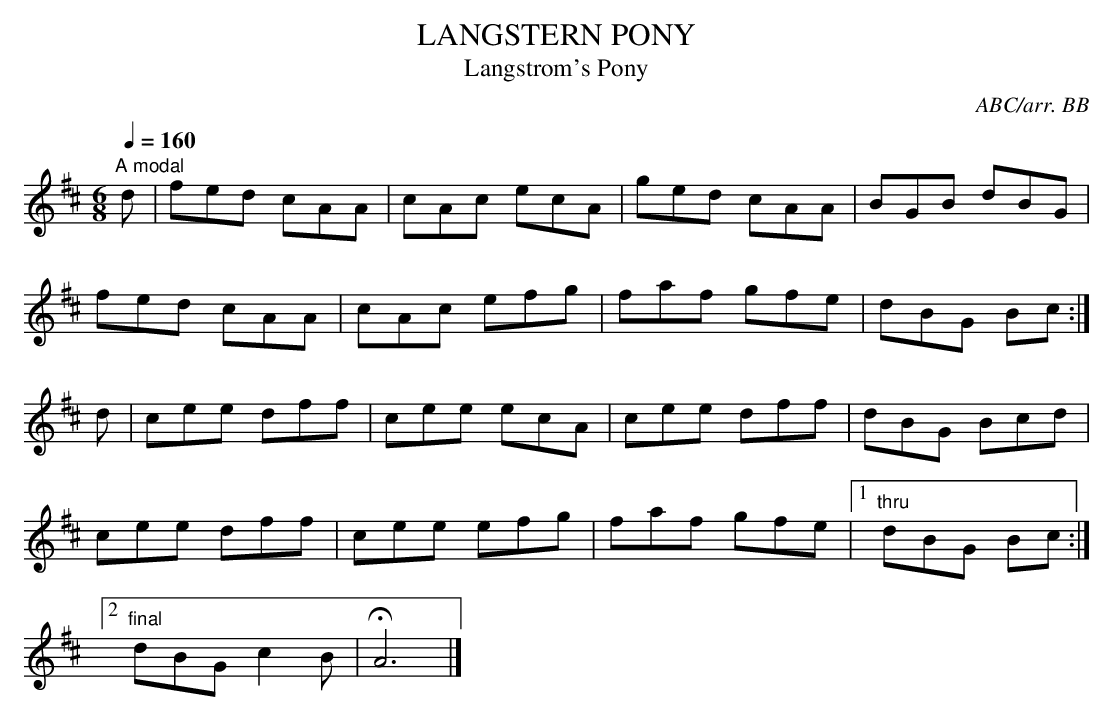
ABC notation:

X:1
T:LANGSTERN PONY
T:Langstrom's Pony
C:ABC/arr. BB
Q:1/4=160
L:1/8
M:6/8
K:D
"A modal"
d|fed cAA|cAc ecA|ged cAA|BGB dBG|
fed cAA|cAc efg|faf gfe|dBG Bc:|
d|cee dff|cee ecA|cee dff|dBG Bcd|
cee dff|cee efg|faf gfe|1 "thru"dBG Bc:|
[2 "final" dBG c2B|HA6|]
